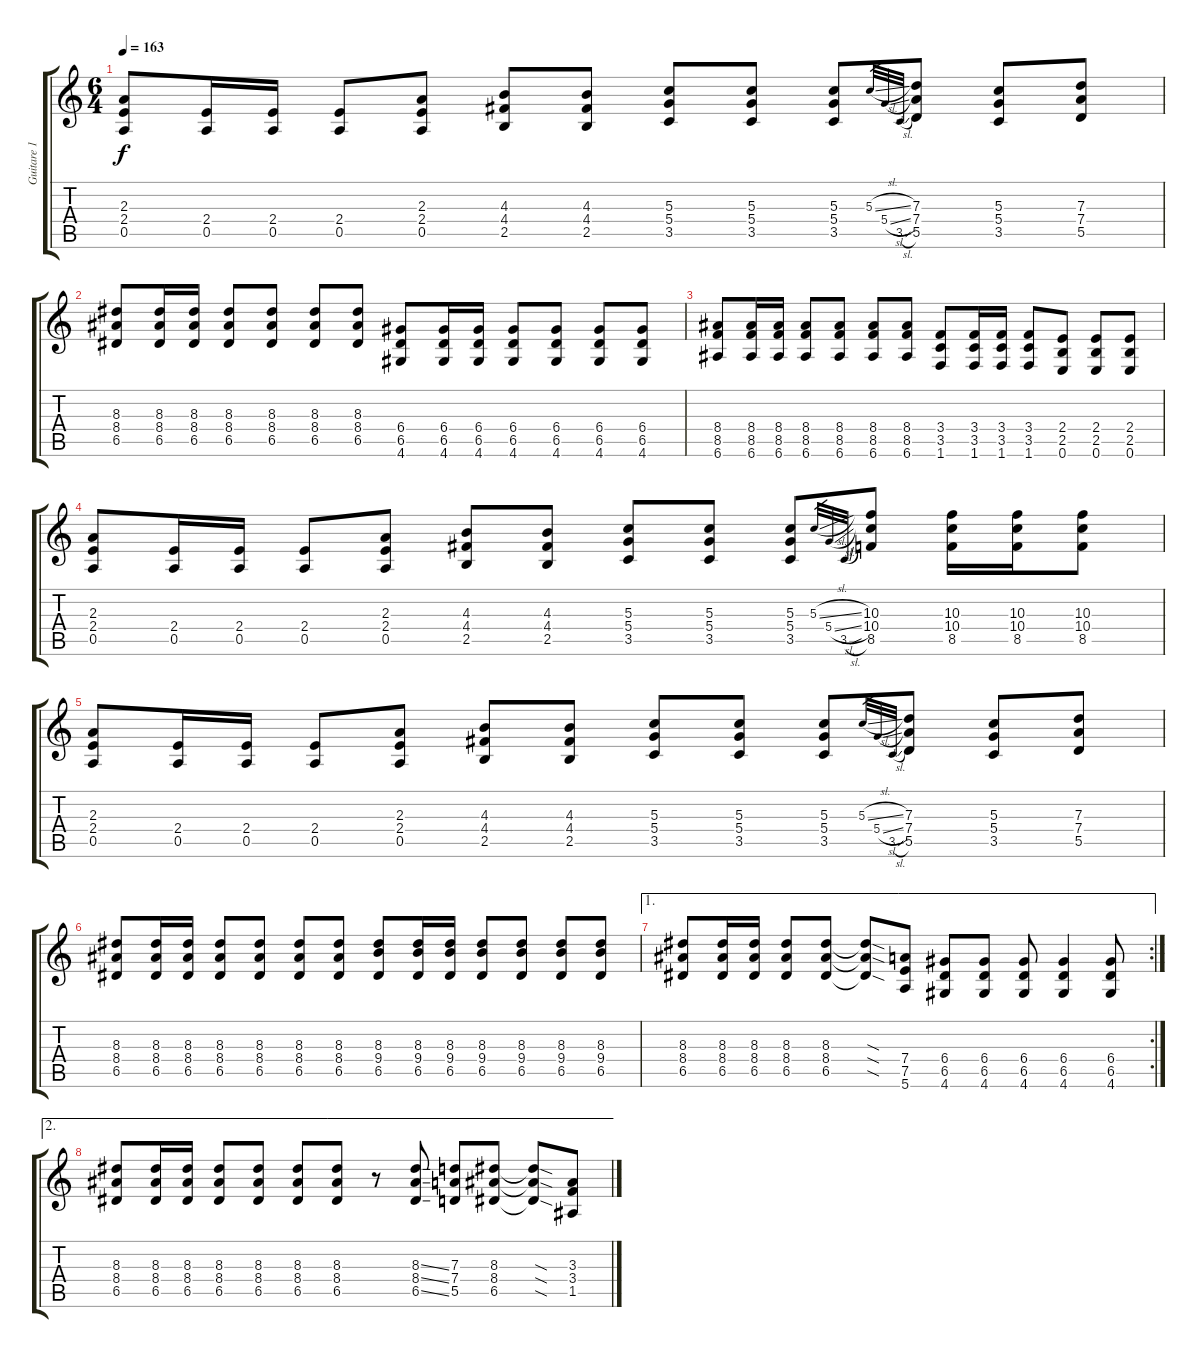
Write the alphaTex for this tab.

\track ("Guitare 1" "Guitare 1") {instrument overdrivenguitar}
\staff {score tabs}
\tuning (E4 B3 G3 D3 A2 E2) {hide}
\ts (6 4)
\tempo 163
\clef g2
\ks c
(2.3 2.4 0.5).8{dy f} (2.4 0.5).16 (2.4 0.5).16 (2.4 0.5).8 (2.3 2.4 0.5).8 (4.3 4.4 2.5).8 (4.3 4.4 2.5).8 (5.3 5.4 3.5).8 (5.3 5.4 3.5).8 (5.3 5.4 3.5).8 5.3{sl}.32{gr} 5.4{sl}.32{gr} 3.5{sl}.32{gr} (7.3 7.4 5.5).8 (5.3 5.4 3.5).8 (7.3 7.4 5.5).8 |
(8.3 8.4 6.5).8 (8.3 8.4 6.5).16 (8.3 8.4 6.5).16 (8.3 8.4 6.5).8 (8.3 8.4 6.5).8 (8.3 8.4 6.5).8 (8.3 8.4 6.5).8 (6.4 6.5 4.6).8 (6.4 6.5 4.6).16 (6.4 6.5 4.6).16 (6.4 6.5 4.6).8 (6.4 6.5 4.6).8 (6.4 6.5 4.6).8 (6.4 6.5 4.6).8 |
(8.4 8.5 6.6).8 (8.4 8.5 6.6).16 (8.4 8.5 6.6).16 (8.4 8.5 6.6).8 (8.4 8.5 6.6).8 (8.4 8.5 6.6).8 (8.4 8.5 6.6).8 (3.4 3.5 1.6).8 (3.4 3.5 1.6).16 (3.4 3.5 1.6).16 (3.4 3.5 1.6).8 (2.4 2.5 0.6).8 (2.4 2.5 0.6).8 (2.4 2.5 0.6).8 |
(2.3 2.4 0.5).8 (2.4 0.5).16 (2.4 0.5).16 (2.4 0.5).8 (2.3 2.4 0.5).8 (4.3 4.4 2.5).8 (4.3 4.4 2.5).8 (5.3 5.4 3.5).8 (5.3 5.4 3.5).8 (5.3 5.4 3.5).8 5.3{sl}.32{gr} 5.4{sl}.32{gr} 3.5{sl}.32{gr} (10.3 10.4 8.5).8 (10.3 10.4 8.5).16 (10.3 10.4 8.5).16 (10.3 10.4 8.5).8 |
(2.3 2.4 0.5).8 (2.4 0.5).16 (2.4 0.5).16 (2.4 0.5).8 (2.3 2.4 0.5).8 (4.3 4.4 2.5).8 (4.3 4.4 2.5).8 (5.3 5.4 3.5).8 (5.3 5.4 3.5).8 (5.3 5.4 3.5).8 5.3{sl}.32{gr} 5.4{sl}.32{gr} 3.5{sl}.32{gr} (7.3 7.4 5.5).8 (5.3 5.4 3.5).8 (7.3 7.4 5.5).8 |
(8.3 8.4 6.5).8 (8.3 8.4 6.5).16 (8.3 8.4 6.5).16 (8.3 8.4 6.5).8 (8.3 8.4 6.5).8 (8.3 8.4 6.5).8 (8.3 8.4 6.5).8 (8.3 9.4 6.5).8 (8.3 9.4 6.5).16 (8.3 9.4 6.5).16 (8.3 9.4 6.5).8 (8.3 9.4 6.5).8 (8.3 9.4 6.5).8 (8.3 9.4 6.5).8 |
\ae 1
\rc 2
(8.3 8.4 6.5).8 (8.3 8.4 6.5).16 (8.3 8.4 6.5).16 (8.3 8.4 6.5).8 (8.3 8.4 6.5).8 (8.3{sod t} 8.4{sod t} 6.5{sod t}).8 (7.4 7.5 5.6).8 (6.4 6.5 4.6).8 (6.4 6.5 4.6).8 (6.4 6.5 4.6).8 (6.4 6.5 4.6).4 (6.4 6.5 4.6).8 |
\ae 2
(8.3 8.4 6.5).8 (8.3 8.4 6.5).16 (8.3 8.4 6.5).16 (8.3 8.4 6.5).8 (8.3 8.4 6.5).8 (8.3 8.4 6.5).8 (8.3 8.4 6.5).8 r.8 (8.3{ss} 8.4{ss} 6.5{ss}).8 (7.3 7.4 5.5).8 (8.3 8.4 6.5).8 (8.3{sod t} 8.4{sod t} 6.5{sod t}).8 (3.3 3.4 1.5).8
